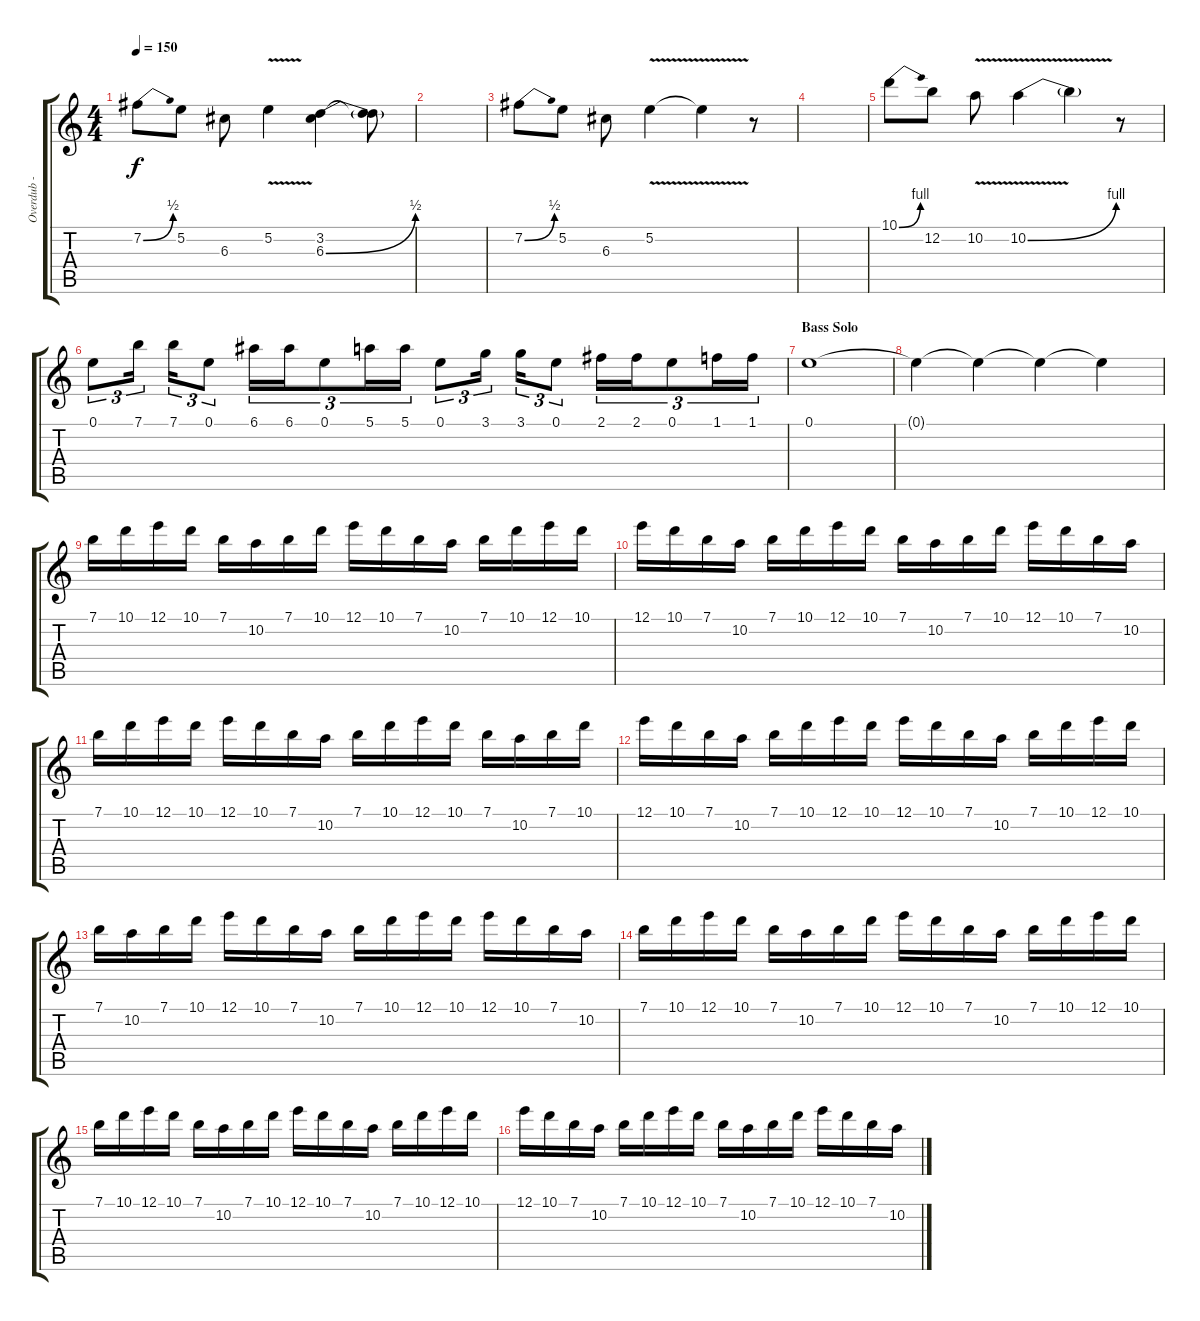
\track ("Overdub - Echo - Effects" "Overdub - ") {instrument distortionguitar}
\staff {score tabs}
\tuning (E4 B3 G3 D3 A2 E2) {hide}
\ts (4 4)
\tempo 150
\clef g2
\ks c
7.2{be (bend 0 0 60 2)}.8{dy f} 5.2.8 6.3.8 5.2{v}.4 (3.2 6.3{be (bend 0 0 60 2)}).4 (3.2{t} 6.3{t}).8 |
|
7.2{be (bend 0 0 60 2)}.8 5.2.8 6.3.8 5.2{v}.4 5.2{t}.4 r.8 |
|
10.1{be (bend 0 0 60 4)}.8 12.2.8 10.2{v}.8 10.2{be (bend 0 0 60 4) v}.4 10.2{t}.4 r.8 |
0.1.8{tu (3 2)} 7.1.16{tu (3 2)} 7.1.16{tu (3 2)} 0.1.8{tu (3 2)} 6.1.16{tu (3 2)} 6.1.16{tu (3 2)} 0.1.8{tu (3 2)} 5.1.16{tu (3 2)} 5.1.16{tu (3 2)} 0.1.8{tu (3 2)} 3.1.16{tu (3 2)} 3.1.16{tu (3 2)} 0.1.8{tu (3 2)} 2.1.16{tu (3 2)} 2.1.16{tu (3 2)} 0.1.8{tu (3 2)} 1.1.16{tu (3 2)} 1.1.16{tu (3 2)} |
\section ("" "Bass Solo")
0.1.1{volume 11} |
0.1{t}.4{volume 9} 0.1{t}.4{volume 7} 0.1{t}.4{volume 5} 0.1{t}.4{volume 3} |
7.1.16{volume 13 instrument pad6metallic} 10.1.16 12.1.16 10.1.16 7.1.16 10.2.16 7.1.16 10.1.16 12.1.16 10.1.16 7.1.16 10.2.16 7.1.16 10.1.16 12.1.16 10.1.16 |
12.1.16{instrument pad6metallic} 10.1.16 7.1.16 10.2.16 7.1.16 10.1.16 12.1.16 10.1.16 7.1.16 10.2.16 7.1.16 10.1.16 12.1.16 10.1.16 7.1.16 10.2.16 |
7.1.16{instrument pad6metallic} 10.1.16 12.1.16 10.1.16 12.1.16 10.1.16 7.1.16 10.2.16 7.1.16 10.1.16 12.1.16 10.1.16 7.1.16 10.2.16 7.1.16 10.1.16 |
12.1.16{instrument pad6metallic} 10.1.16 7.1.16 10.2.16 7.1.16 10.1.16 12.1.16 10.1.16 12.1.16 10.1.16 7.1.16 10.2.16 7.1.16 10.1.16 12.1.16 10.1.16 |
7.1.16{instrument pad6metallic} 10.2.16 7.1.16 10.1.16 12.1.16 10.1.16 7.1.16 10.2.16 7.1.16 10.1.16 12.1.16 10.1.16 12.1.16 10.1.16 7.1.16 10.2.16 |
7.1.16{instrument pad6metallic} 10.1.16 12.1.16 10.1.16 7.1.16 10.2.16 7.1.16 10.1.16 12.1.16 10.1.16 7.1.16 10.2.16 7.1.16 10.1.16 12.1.16 10.1.16 |
7.1.16{volume 13 instrument pad6metallic} 10.1.16 12.1.16 10.1.16 7.1.16 10.2.16 7.1.16 10.1.16 12.1.16 10.1.16 7.1.16 10.2.16 7.1.16 10.1.16 12.1.16 10.1.16 |
12.1.16{instrument pad6metallic} 10.1.16 7.1.16 10.2.16 7.1.16 10.1.16 12.1.16 10.1.16 7.1.16 10.2.16 7.1.16 10.1.16 12.1.16 10.1.16 7.1.16 10.2.16
